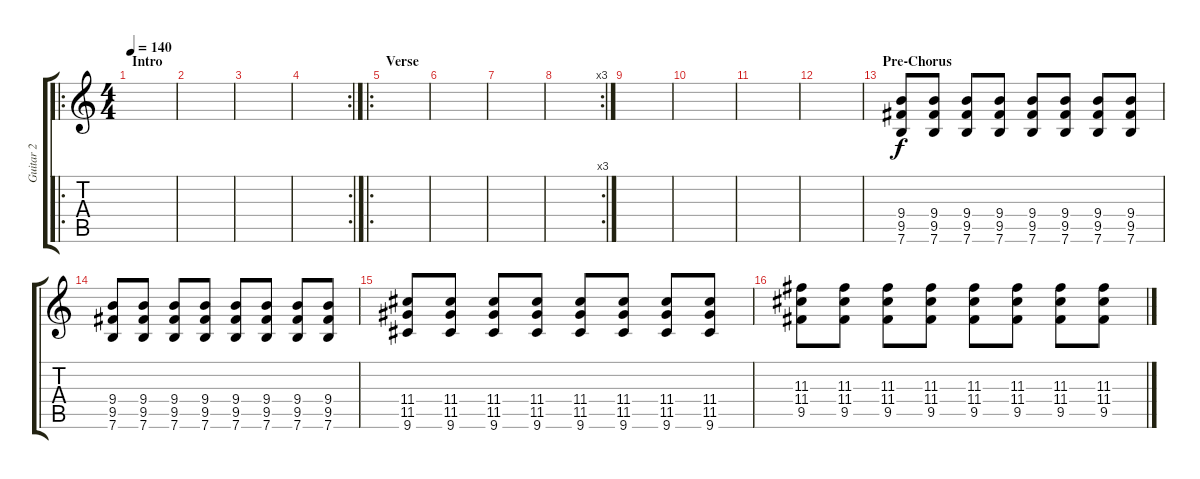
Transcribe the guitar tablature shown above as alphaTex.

\track ("Guitar 2" "Guitar 2") {instrument overdrivenguitar}
\staff {score tabs}
\tuning (E4 B3 G3 D3 A2 E2) {hide}
\ro
\ts (4 4)
\section ("" "Intro")
\tempo 140
\clef g2
\ks c
|
|
|
\rc 2
|
\ro
\section ("" "Verse")
|
|
|
\rc 3
|
|
|
|
|
\section ("" "Pre-Chorus")
(9.4 9.5 7.6).8 (9.4 9.5 7.6).8 (9.4 9.5 7.6).8 (9.4 9.5 7.6).8 (9.4 9.5 7.6).8 (9.4 9.5 7.6).8 (9.4 9.5 7.6).8 (9.4 9.5 7.6).8 |
(9.4 9.5 7.6).8 (9.4 9.5 7.6).8 (9.4 9.5 7.6).8 (9.4 9.5 7.6).8 (9.4 9.5 7.6).8 (9.4 9.5 7.6).8 (9.4 9.5 7.6).8 (9.4 9.5 7.6).8 |
(11.4 11.5 9.6).8 (11.4 11.5 9.6).8 (11.4 11.5 9.6).8 (11.4 11.5 9.6).8 (11.4 11.5 9.6).8 (11.4 11.5 9.6).8 (11.4 11.5 9.6).8 (11.4 11.5 9.6).8 |
(11.3 11.4 9.5).8 (11.3 11.4 9.5).8 (11.3 11.4 9.5).8 (11.3 11.4 9.5).8 (11.3 11.4 9.5).8 (11.3 11.4 9.5).8 (11.3 11.4 9.5).8 (11.3 11.4 9.5).8
